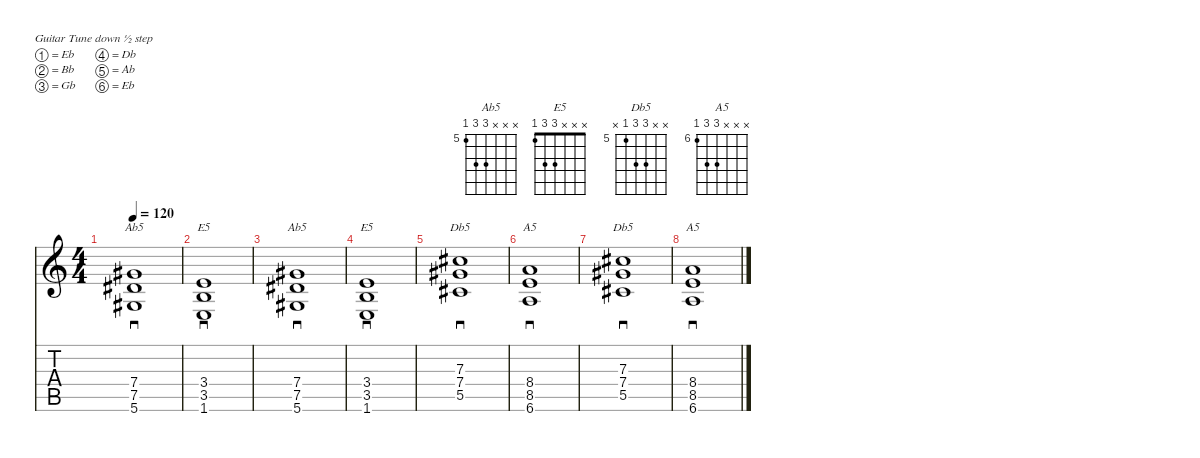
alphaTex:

\defaultSystemsLayout 4
\hideDynamics
\bracketExtendMode nobrackets
\singleTrackTrackNamePolicy hidden
\multiTrackTrackNamePolicy hidden
\firstSystemTrackNameOrientation horizontal
\otherSystemsTrackNameOrientation horizontal
\track ("Gtr. distorsion" "E-Gt") {instrument distortionguitar}
\staff {score tabs}
\tuning (Eb4 Bb3 Gb3 Db3 Ab2 Eb2)
\chord ("Ab5" x x x 7 7 5) {firstfret 5}
\chord ("E5" x x x 3 3 1)
\chord ("Db5" x x 7 7 5 x) {firstfret 5}
\chord ("A5" x x x 8 8 6) {firstfret 6}
\ts (4 4)
\tempo 120
\clef g2
\ks aminor
(7.4 7.5 5.6).1{sd ch "Ab5" dy mf instrument distortionguitar} |
(3.4 3.5 1.6).1{sd ch "E5"} |
(7.4 7.5 5.6).1{sd ch "Ab5"} |
(3.4 3.5 1.6).1{sd ch "E5"} |
(7.3 7.4 5.5).1{sd ch "Db5"} |
(8.4 8.5 6.6).1{sd ch "A5"} |
(7.3 7.4 5.5).1{sd ch "Db5"} |
(8.4 8.5 6.6).1{sd ch "A5"}
